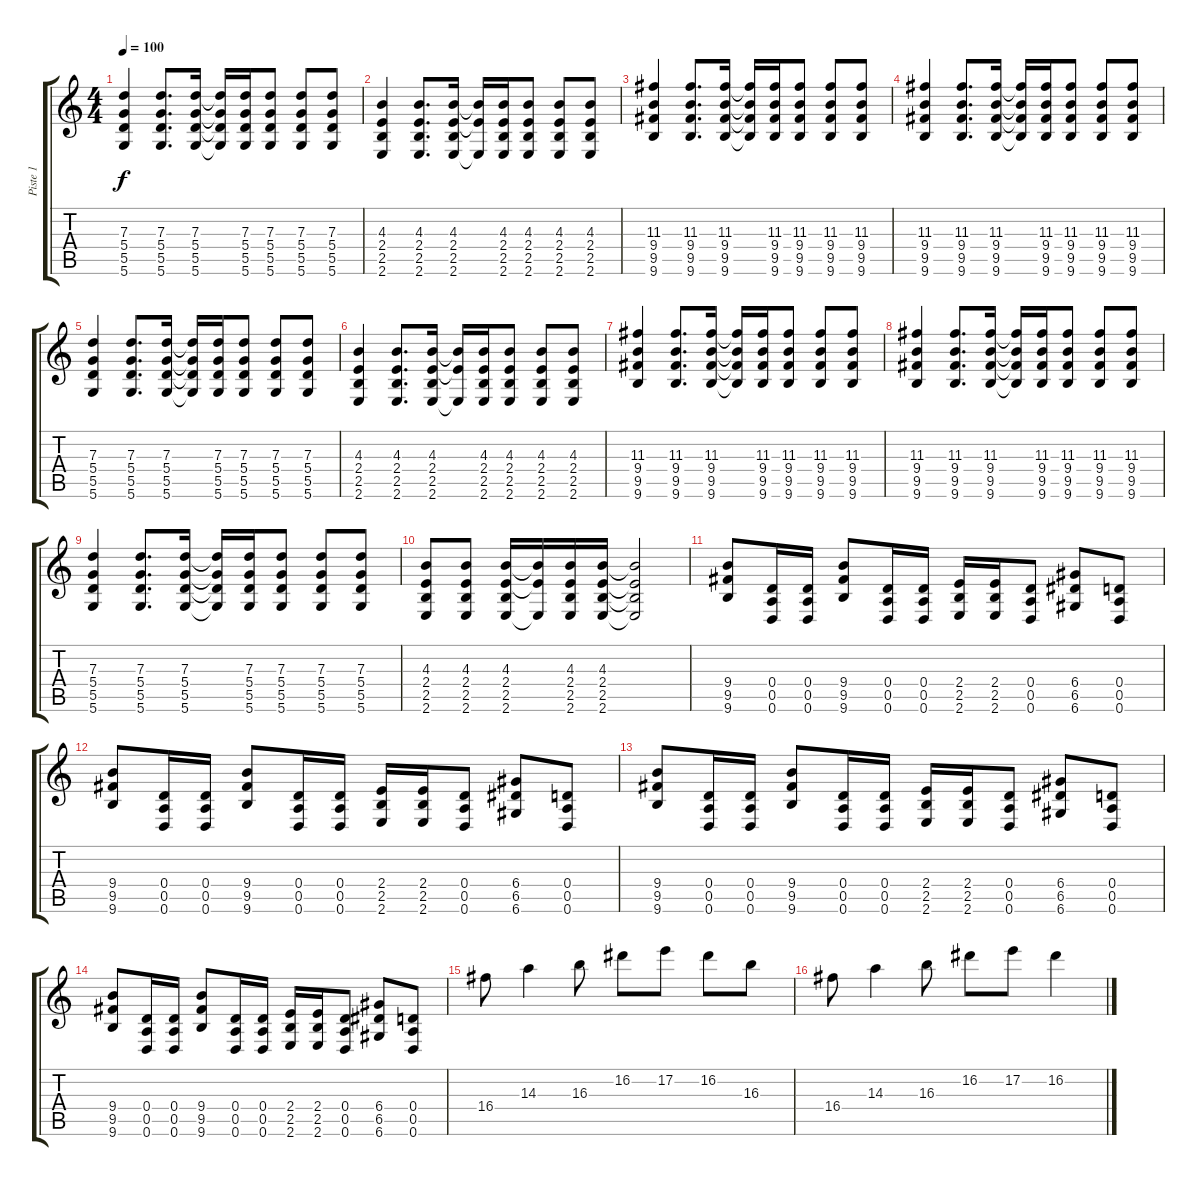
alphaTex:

\track ("Piste 1" "Piste 1") {instrument overdrivenguitar}
\staff {score tabs}
\tuning (E4 B3 G3 D3 A2 D2) {hide}
\ts (4 4)
\tempo 100
\clef g2
\ks c
(7.3 5.4 5.5 5.6).4{dy f} (7.3 5.4 5.5 5.6).8{d} (7.3 5.4 5.5 5.6).16 (7.3{t} 5.4{t} 5.5{t} 5.6{t}).16 (7.3 5.4 5.5 5.6).16 (7.3 5.4 5.5 5.6).8 (7.3 5.4 5.5 5.6).8 (7.3 5.4 5.5 5.6).8 |
(4.3 2.4 2.5 2.6).4 (4.3 2.4 2.5 2.6).8{d} (4.3 2.4 2.5 2.6).16 (4.3{t} 2.4{t} 2.6{t}).16 (4.3 2.4 2.5 2.6).16 (4.3 2.4 2.5 2.6).8 (4.3 2.4 2.5 2.6).8 (4.3 2.4 2.5 2.6).8 |
(11.3 9.4 9.5 9.6).4 (11.3 9.4 9.5 9.6).8{d} (11.3 9.4 9.5 9.6).16 (11.3{t} 9.4{t} 9.5{t} 9.6{t}).16 (11.3 9.4 9.5 9.6).16 (11.3 9.4 9.5 9.6).8 (11.3 9.4 9.5 9.6).8 (11.3 9.4 9.5 9.6).8 |
(11.3 9.4 9.5 9.6).4 (11.3 9.4 9.5 9.6).8{d} (11.3 9.4 9.5 9.6).16 (11.3{t} 9.4{t} 9.5{t} 9.6{t}).16 (11.3 9.4 9.5 9.6).16 (11.3 9.4 9.5 9.6).8 (11.3 9.4 9.5 9.6).8 (11.3 9.4 9.5 9.6).8 |
(7.3 5.4 5.5 5.6).4 (7.3 5.4 5.5 5.6).8{d} (7.3 5.4 5.5 5.6).16 (7.3{t} 5.4{t} 5.5{t} 5.6{t}).16 (7.3 5.4 5.5 5.6).16 (7.3 5.4 5.5 5.6).8 (7.3 5.4 5.5 5.6).8 (7.3 5.4 5.5 5.6).8 |
(4.3 2.4 2.5 2.6).4 (4.3 2.4 2.5 2.6).8{d} (4.3 2.4 2.5 2.6).16 (4.3{t} 2.4{t} 2.6{t}).16 (4.3 2.4 2.5 2.6).16 (4.3 2.4 2.5 2.6).8 (4.3 2.4 2.5 2.6).8 (4.3 2.4 2.5 2.6).8 |
(11.3 9.4 9.5 9.6).4 (11.3 9.4 9.5 9.6).8{d} (11.3 9.4 9.5 9.6).16 (11.3{t} 9.4{t} 9.5{t} 9.6{t}).16 (11.3 9.4 9.5 9.6).16 (11.3 9.4 9.5 9.6).8 (11.3 9.4 9.5 9.6).8 (11.3 9.4 9.5 9.6).8 |
(11.3 9.4 9.5 9.6).4 (11.3 9.4 9.5 9.6).8{d} (11.3 9.4 9.5 9.6).16 (11.3{t} 9.4{t} 9.5{t} 9.6{t}).16 (11.3 9.4 9.5 9.6).16 (11.3 9.4 9.5 9.6).8 (11.3 9.4 9.5 9.6).8 (11.3 9.4 9.5 9.6).8 |
(7.3 5.4 5.5 5.6).4 (7.3 5.4 5.5 5.6).8{d} (7.3 5.4 5.5 5.6).16 (7.3{t} 5.4{t} 5.5{t} 5.6{t}).16 (7.3 5.4 5.5 5.6).16 (7.3 5.4 5.5 5.6).8 (7.3 5.4 5.5 5.6).8 (7.3 5.4 5.5 5.6).8 |
(4.3 2.4 2.5 2.6).8 (4.3 2.4 2.5 2.6).8 (4.3 2.4 2.5 2.6).16 (4.3{t} 2.4{t} 2.6{t}).16 (4.3 2.4 2.5 2.6).16 (4.3 2.4 2.5 2.6).16 (4.3{t} 2.4{t} 2.5{t} 2.6{t}).2 |
(9.4 9.5 9.6).8 (0.4 0.5 0.6).16 (0.4 0.5 0.6).16 (9.4 9.5 9.6).8 (0.4 0.5 0.6).16 (0.4 0.5 0.6).16 (2.4 2.5 2.6).16 (2.4 2.5 2.6).16 (0.4 0.5 0.6).8 (6.4 6.5 6.6).8 (0.4 0.5 0.6).8 |
(9.4 9.5 9.6).8 (0.4 0.5 0.6).16 (0.4 0.5 0.6).16 (9.4 9.5 9.6).8 (0.4 0.5 0.6).16 (0.4 0.5 0.6).16 (2.4 2.5 2.6).16 (2.4 2.5 2.6).16 (0.4 0.5 0.6).8 (6.4 6.5 6.6).8 (0.4 0.5 0.6).8 |
(9.4 9.5 9.6).8 (0.4 0.5 0.6).16 (0.4 0.5 0.6).16 (9.4 9.5 9.6).8 (0.4 0.5 0.6).16 (0.4 0.5 0.6).16 (2.4 2.5 2.6).16 (2.4 2.5 2.6).16 (0.4 0.5 0.6).8 (6.4 6.5 6.6).8 (0.4 0.5 0.6).8 |
(9.4 9.5 9.6).8 (0.4 0.5 0.6).16 (0.4 0.5 0.6).16 (9.4 9.5 9.6).8 (0.4 0.5 0.6).16 (0.4 0.5 0.6).16 (2.4 2.5 2.6).16 (2.4 2.5 2.6).16 (0.4 0.5 0.6).8 (6.4 6.5 6.6).8 (0.4 0.5 0.6).8 |
16.4.8 14.3.4 16.3.8 16.2.8 17.2.8 16.2.8 16.3.8 |
16.4.8 14.3.4 16.3.8 16.2.8 17.2.8 16.2.4
